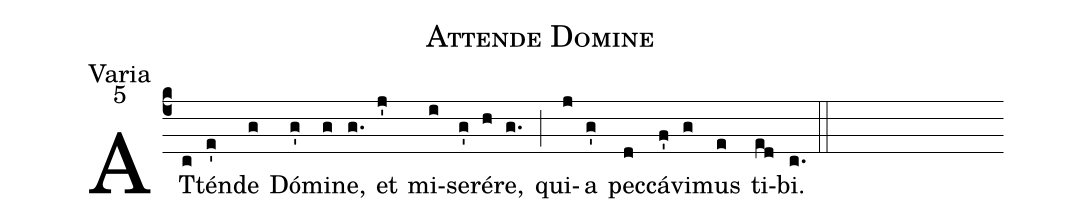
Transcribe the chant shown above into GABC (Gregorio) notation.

name: Attende Domine;
office-part: Varia;
mode: 5;
%%
(c4)
AT(c)tén(e')de(g) Dó(g')mi(g)ne,(g.) et(j') mi(i)se(g')ré(h)re,(g.) (;)
qui(j)a(g') pec(d)cá(f')vi(g)mus(e) ti(ed)bi.(c.) (::)
